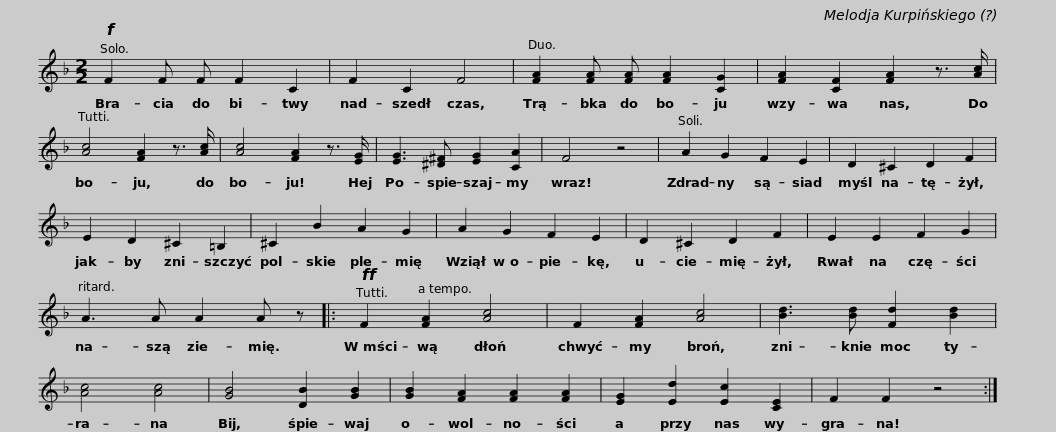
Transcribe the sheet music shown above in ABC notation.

X:1
L:1/8
M:2/2
I:linebreak $
K:F
V:1 treble
V:1
!f! F2 F F F2 C2 | F2 C2 F4 | [FA]2 [FA] [FA] [FA]2 [CG]2 | [FA]2 [CF]2 [FA]2 z3/2 [Ac]/ | [Ac]4 [FA]2 z3/2 [Ac]/ |$ %5
 [Ac]4 [FA]2 z3/2 [EG]/ | [EG]3 [^D^F] [EG]2 [CA]2 | F4 z4 | A2 G2 F2 E2 | D2 ^C2 D2 F2 | %10
 E2 D2 ^C2 =B,2 |$ ^C2 B2 A2 G2 | A2 G2 F2 E2 | D2 ^C2 D2 F2 | E2 E2 F2 G2 | %15
 A3 A A2 A z |:$!ff! F2 [FA]2 [Ac]4 | F2 [FA]2 [Ac]4 | [Bd]3 [Bd] [Fd]2 [Bd]2 | [Ac]4 [Ac]4 | %20
 [GB]4 [DB]2 [GB]2 | [GB]2 [FA]2 [FA]2 [FA]2 |$ [EG]2 [Ed]2 [Ec]2 [CE]2 | F2 F2 z4 :| %24
